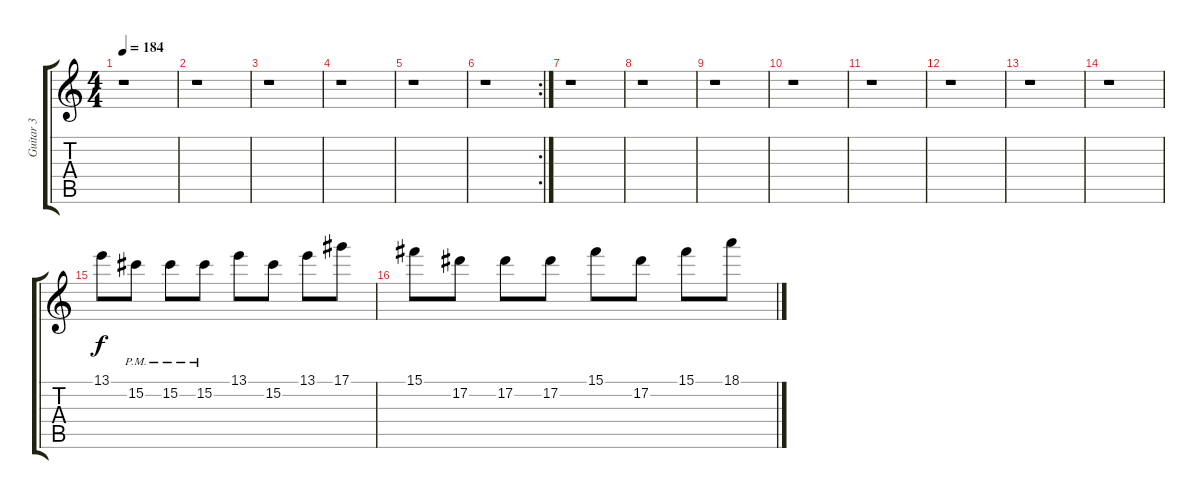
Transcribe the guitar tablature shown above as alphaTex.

\track ("Guitar 3" "Guitar 3") {instrument distortionguitar}
\staff {score tabs}
\tuning (Eb4 Bb3 Gb3 Db3 Ab2 Db2) {hide}
\ts (4 4)
\tempo 184
\clef g2
\ks c
r.1{dy f} |
r.1 |
r.1 |
r.1 |
r.1 |
\rc 2
r.1 |
r.1 |
r.1 |
r.1 |
r.1 |
r.1 |
r.1 |
r.1 |
r.1 |
13.1.8 15.2{pm}.8 15.2{pm}.8 15.2{pm}.8 13.1.8 15.2.8 13.1.8 17.1.8 |
15.1.8 17.2.8 17.2.8 17.2.8 15.1.8 17.2.8 15.1.8 18.1.8
